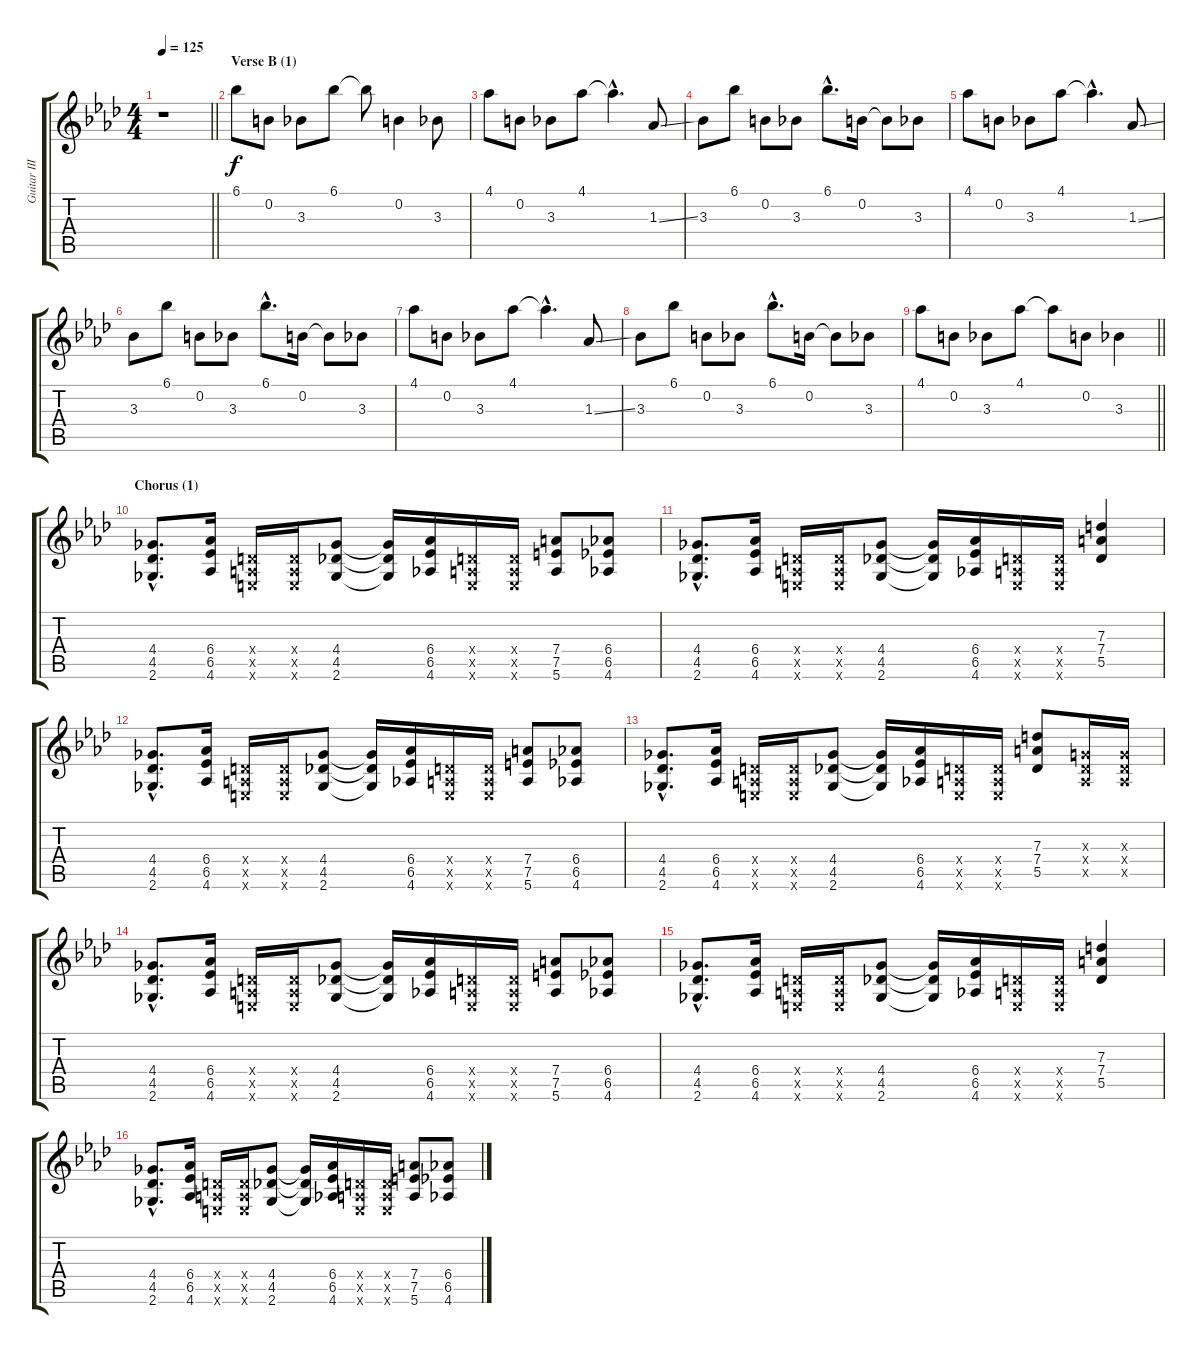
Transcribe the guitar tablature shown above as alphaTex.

\track ("Guitar III" "Guitar III") {instrument distortionguitar}
\staff {score tabs}
\tuning (E4 B3 G3 D3 A2 E2) {hide}
\ts (4 4)
\tempo 125
\clef g2
\barLineRight lightlight
\ks ab
r.1{dy f} |
\section ("" "Verse B (1)")
6.1.8{instrument electricguitarjazz} 0.2.8 3.3.8 6.1.8 6.1{t}.8 0.2.4 3.3.8 |
4.1.8 0.2.8 3.3.8 4.1.8 4.1{hac t}.4{d} 1.3{ss}.8 |
3.3.8 6.1.8 0.2.8 3.3.8 6.1{hac}.8{d} 0.2.16 0.2{t}.8 3.3.8 |
4.1.8 0.2.8 3.3.8 4.1.8 4.1{hac t}.4{d} 1.3{ss}.8 |
3.3.8 6.1.8 0.2.8 3.3.8 6.1{hac}.8{d} 0.2.16 0.2{t}.8 3.3.8 |
4.1.8 0.2.8 3.3.8 4.1.8 4.1{hac t}.4{d} 1.3{ss}.8 |
3.3.8 6.1.8 0.2.8 3.3.8 6.1{hac}.8{d} 0.2.16 0.2{t}.8 3.3.8 |
\barLineRight lightlight
4.1.8 0.2.8 3.3.8 4.1.8 4.1{t}.8 0.2.8 3.3.4 |
\section ("" "Chorus (1)")
(4.4{hac} 4.5{hac} 2.6{hac}).8{d instrument distortionguitar} (6.4 6.5 4.6).16 (0.4{x} 0.5{x} 0.6{x}).16 (0.4{x} 0.5{x} 0.6{x}).16 (4.4 4.5 2.6).8 (4.4{t} 4.5{t} 2.6{t}).16 (6.4 6.5 4.6).16 (0.4{x} 0.5{x} 0.6{x}).16 (0.4{x} 0.5{x} 0.6{x}).16 (7.4 7.5 5.6).8 (6.4 6.5 4.6).8 |
(4.4{hac} 4.5{hac} 2.6{hac}).8{d} (6.4 6.5 4.6).16 (0.4{x} 0.5{x} 0.6{x}).16 (0.4{x} 0.5{x} 0.6{x}).16 (4.4 4.5 2.6).8 (4.4{t} 4.5{t} 2.6{t}).16 (6.4 6.5 4.6).16 (0.4{x} 0.5{x} 0.6{x}).16 (0.4{x} 0.5{x} 0.6{x}).16 (7.3 7.4 5.5).4 |
(4.4{hac} 4.5{hac} 2.6{hac}).8{d} (6.4 6.5 4.6).16 (0.4{x} 0.5{x} 0.6{x}).16 (0.4{x} 0.5{x} 0.6{x}).16 (4.4 4.5 2.6).8 (4.4{t} 4.5{t} 2.6{t}).16 (6.4 6.5 4.6).16 (0.4{x} 0.5{x} 0.6{x}).16 (0.4{x} 0.5{x} 0.6{x}).16 (7.4 7.5 5.6).8 (6.4 6.5 4.6).8 |
(4.4{hac} 4.5{hac} 2.6{hac}).8{d} (6.4 6.5 4.6).16 (0.4{x} 0.5{x} 0.6{x}).16 (0.4{x} 0.5{x} 0.6{x}).16 (4.4 4.5 2.6).8 (4.4{t} 4.5{t} 2.6{t}).16 (6.4 6.5 4.6).16 (0.4{x} 0.5{x} 0.6{x}).16 (0.4{x} 0.5{x} 0.6{x}).16 (7.3 7.4 5.5).8 (0.3{x} 0.4{x} 0.5{x}).16 (0.3{x} 0.4{x} 0.5{x}).16 |
(4.4{hac} 4.5{hac} 2.6{hac}).8{d} (6.4 6.5 4.6).16 (0.4{x} 0.5{x} 0.6{x}).16 (0.4{x} 0.5{x} 0.6{x}).16 (4.4 4.5 2.6).8 (4.4{t} 4.5{t} 2.6{t}).16 (6.4 6.5 4.6).16 (0.4{x} 0.5{x} 0.6{x}).16 (0.4{x} 0.5{x} 0.6{x}).16 (7.4 7.5 5.6).8 (6.4 6.5 4.6).8 |
(4.4{hac} 4.5{hac} 2.6{hac}).8{d} (6.4 6.5 4.6).16 (0.4{x} 0.5{x} 0.6{x}).16 (0.4{x} 0.5{x} 0.6{x}).16 (4.4 4.5 2.6).8 (4.4{t} 4.5{t} 2.6{t}).16 (6.4 6.5 4.6).16 (0.4{x} 0.5{x} 0.6{x}).16 (0.4{x} 0.5{x} 0.6{x}).16 (7.3 7.4 5.5).4 |
(4.4{hac} 4.5{hac} 2.6{hac}).8{d} (6.4 6.5 4.6).16 (0.4{x} 0.5{x} 0.6{x}).16 (0.4{x} 0.5{x} 0.6{x}).16 (4.4 4.5 2.6).8 (4.4{t} 4.5{t} 2.6{t}).16 (6.4 6.5 4.6).16 (0.4{x} 0.5{x} 0.6{x}).16 (0.4{x} 0.5{x} 0.6{x}).16 (7.4 7.5 5.6).8 (6.4 6.5 4.6).8
